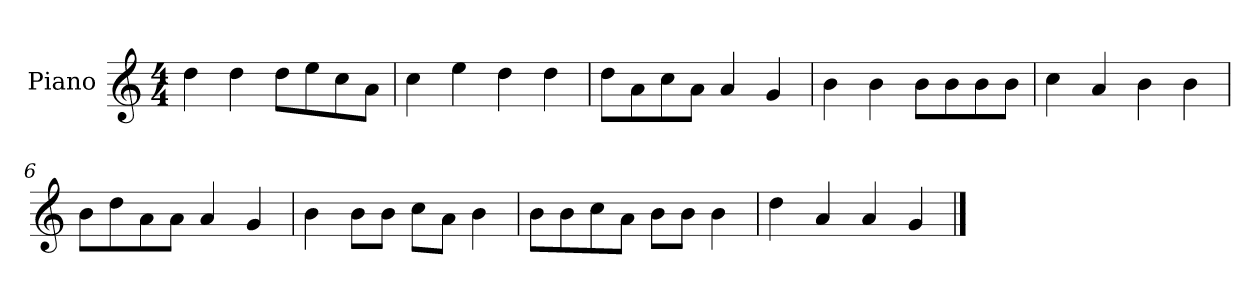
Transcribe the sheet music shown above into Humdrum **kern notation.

**kern
*part1
*staff1
*I"Piano
*I'P-no
*clefG2
*k[]
*M4/4
*MM90
=1
4dd\
4dd\
8dd\L
8ee\
8cc\
8a\J
=2
4cc\
4ee\
4dd\
4dd\
=3
8dd\L
8a\
8cc\
8a\J
4a/
4g/
=4
4b\
4b\
8b\L
8b\
8b\
8b\J
=5
4cc\
4a/
4b\
4b\
=6
8b\L
8dd\
8a\
8a\J
4a/
4g/
=7
4b\
8b\L
8b\J
8cc\L
8a\J
4b\
!!LO:LB:g=z
=8
8b\L
8b\
8cc\
8a\J
8b\L
8b\J
4b\
=9
4dd\
4a/
4a/
4g/
==
*-
